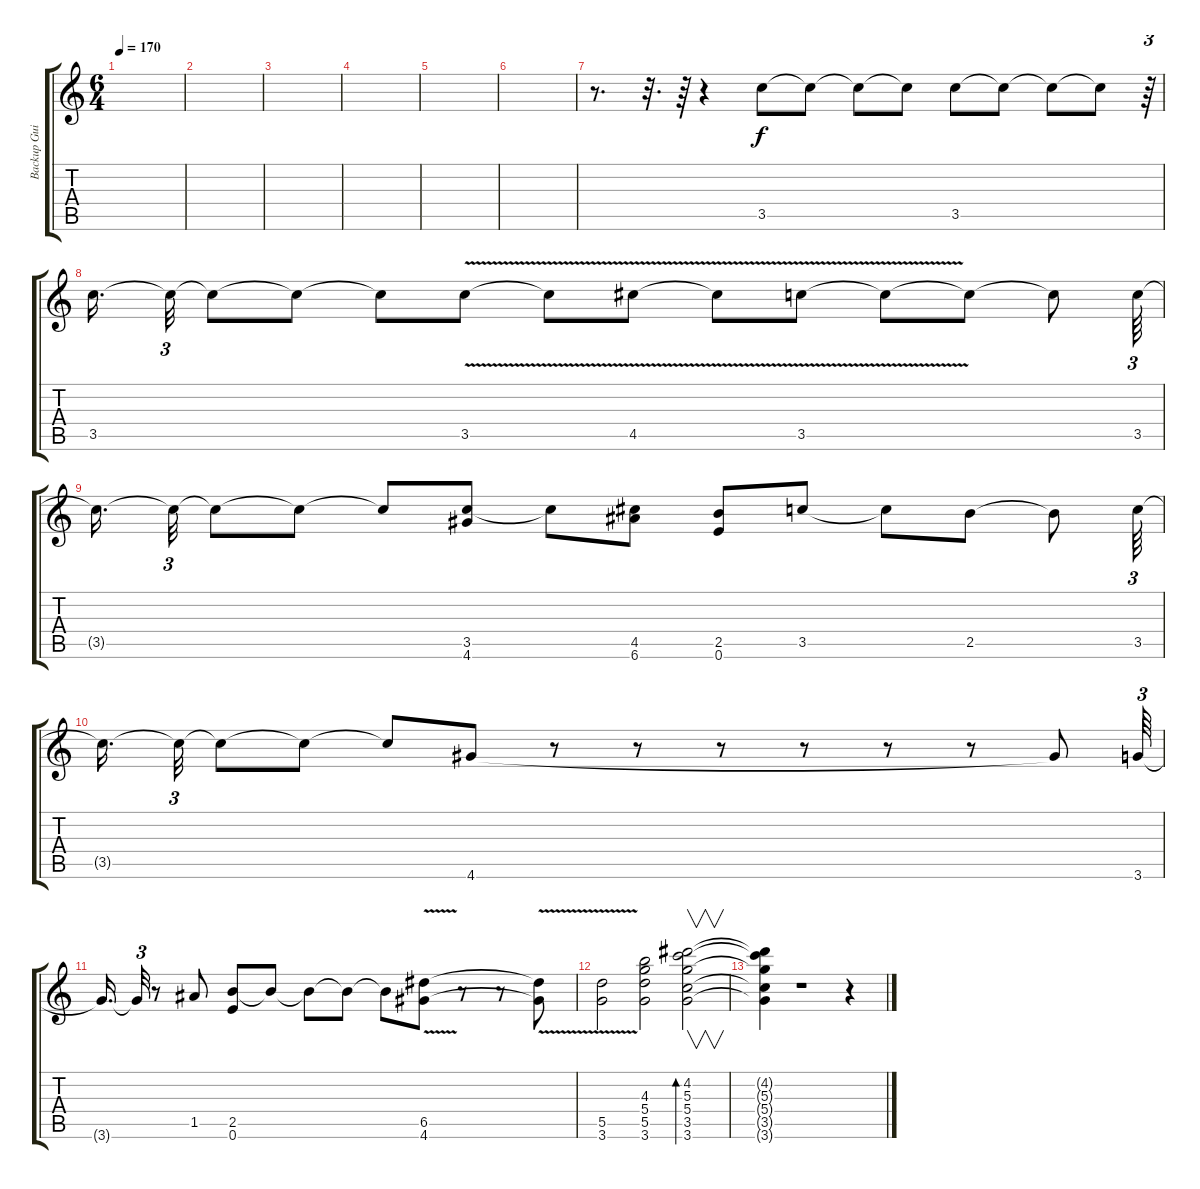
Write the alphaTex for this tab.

\track ("Backup Guitar" "Backup Gui") {instrument acousticguitarsteel}
\staff {score tabs}
\tuning (E5 B4 G4 D4 A3 E3) {hide}
\ts (6 4)
\tempo 170
\clef g2
\ks c
|
|
|
|
|
|
r.8{d} r.32{d} r.64 r.4 3.5.8 3.5{t}.8 3.5{t}.8 3.5{t}.8 3.5.8 3.5{t}.8 3.5{t}.8 3.5{t}.8 r.64{tu (3 2)} |
3.5.16{d beam splitsecondary} 3.5{t}.32{tu (3 2)} 3.5{t}.8 3.5{t}.8 3.5{t}.8 3.5{v}.8 3.5{t}.8 4.5{v}.8 4.5{t}.8 3.5{v}.8 3.5{t}.8 3.5{t}.8 3.5{t}.8 3.5.64{tu (3 2)} |
3.5{t}.16{d beam splitsecondary} 3.5{t}.32{tu (3 2)} 3.5{t}.8 3.5{t}.8 3.5{t}.8 (3.5 4.6).8 3.5{t}.8 (4.5 6.6).8 (2.5 0.6).8 3.5.8 3.5{t}.8 2.5.8 2.5{t}.8 3.5.64{tu (3 2)} |
3.5{t}.16{d beam splitsecondary} 3.5{t}.32{tu (3 2)} 3.5{t}.8 3.5{t}.8 3.5{t}.8 4.6.8 r.8 r.8 r.8 r.8 r.8 r.8 4.6{t}.8 3.6.64{tu (3 2)} |
3.6{t}.16{d} 3.6{t}.32{tu (3 2)} r.8 1.5.8 (2.5 0.6).8 2.5{t}.8 2.5{t}.8 2.5{t}.8 2.5{t}.8 (6.5 4.6{v}).8 r.8 r.8 (6.5{t} 4.6{t}).8 |
(5.5 3.6{v}).2 (4.3 5.4 5.5 3.6).2 (4.2 5.3 5.4 3.5 3.6).2{v bd 240} |
(4.2{t} 5.3{t} 5.4{t} 3.5{t} 3.6{t}).4 r.1 r.4
